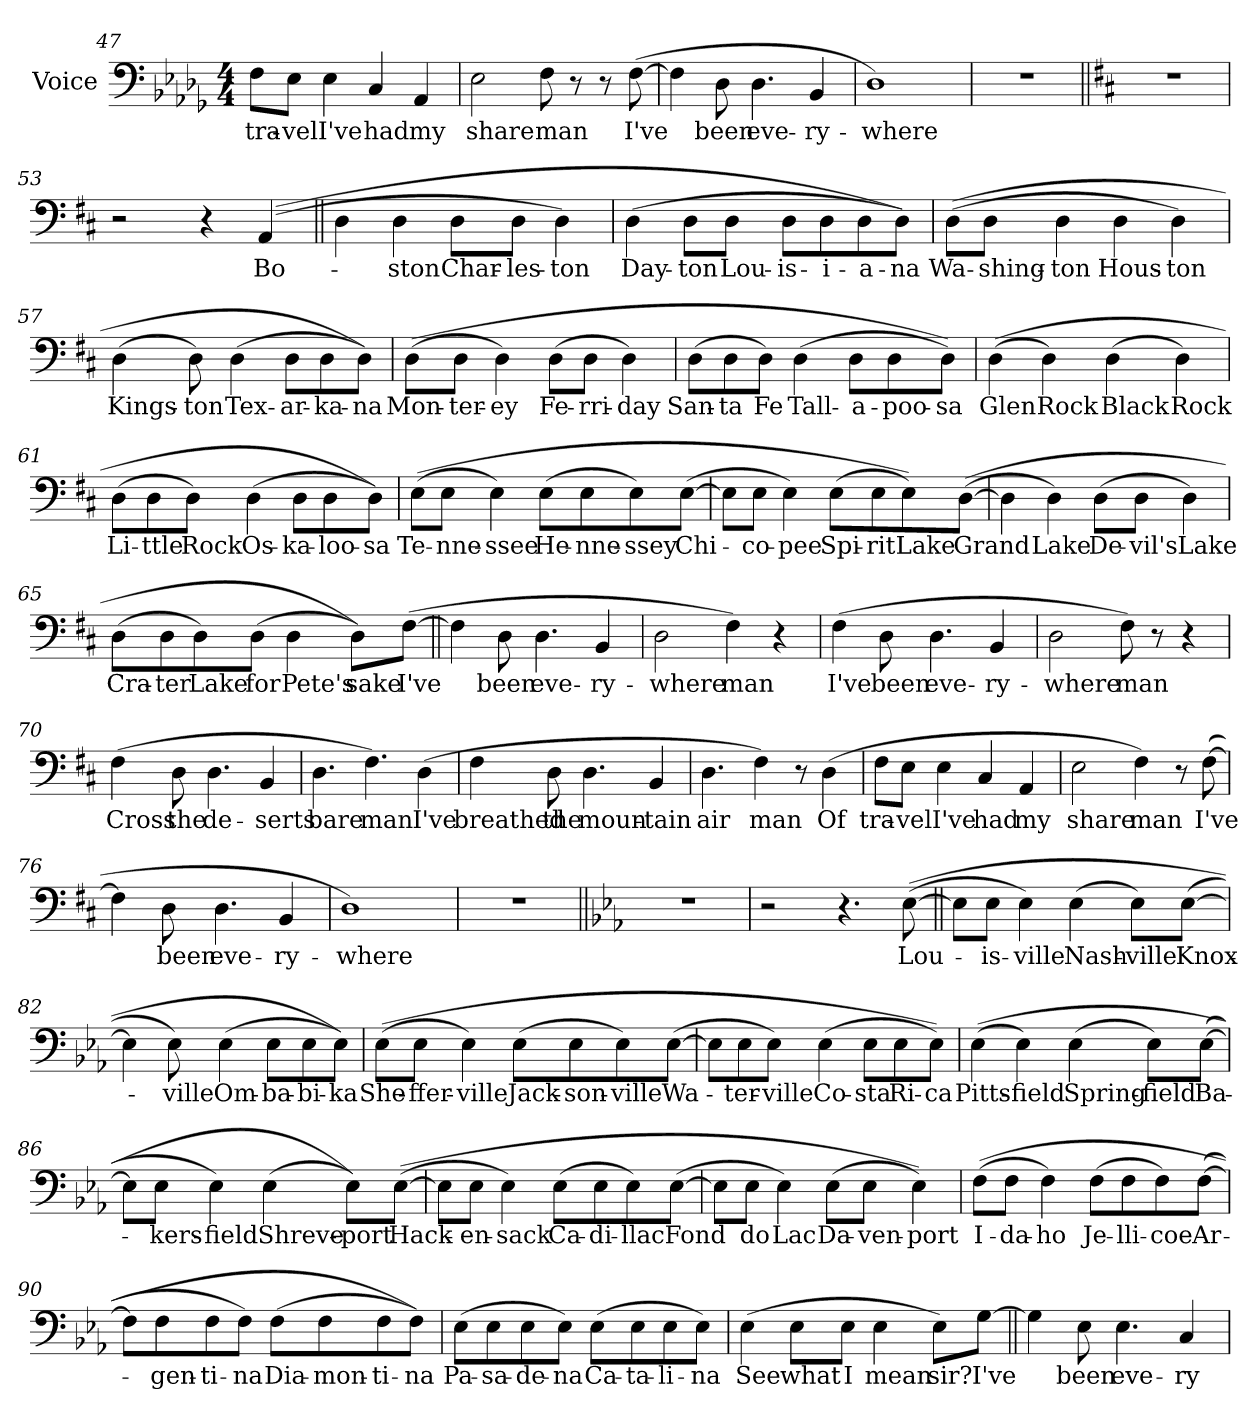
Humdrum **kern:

**kern	**text
*part1	*part1
*staff1	*staff1
*I"Voice	*
*I'Voice	*
*clefF4	*
*k[b-e-a-d-g-]	*
*D-:	*
*M4/4	*
=47	=47
!	!LO:LY:b
8F\L	tra-
!	!LO:LY:b
8E-\J	-vel
!	!LO:LY:b
4E-\	I've
!	!LO:LY:b
4C/	had
!	!LO:LY:b
4AA-/	my
=48	=48
!	!LO:LY:b
2E-\	share
!	!LO:LY:b
8F\	man
8r	.
8r	.
!	!LO:LY:b
(>[8F\	I've
=49	=49
4F\]	.
!	!LO:LY:b
8D-\	been
!	!LO:LY:b
4.D-\	eve-
!	!LO:LY:b
4BB-/	-ry-
=50	=50
!	!LO:LY:b
1D-)	-where
=51	=51
1r	.
=52||	=52||
*k[f#c#]	*
*D:	*
1r	.
=53	=53
2r	.
4r	.
!	!LO:LY:b
(<(>4AA/	Bo-
=54||	=54||
4D\	.
!	!LO:LY:b
4D\	-ston
!	!LO:LY:b
8D\L	Char-
!	!LO:LY:b
8D\J	-les-
!	!LO:LY:b
4D\)	-ton
=55	=55
!	!LO:LY:b
(>4D\	Day-
!	!LO:LY:b
8D\L	-ton
!	!LO:LY:b
8D\J	Lou-
!	!LO:LY:b
8D\L	-is-
!	!LO:LY:b
8D\	-i-
!	!LO:LY:b
8D\	-a-
!	!LO:LY:b
8D\J))	-na
=56	=56
!	!LO:LY:b
(>(>8D\L	Wa-
!	!LO:LY:b
8D\J	-shing-
!	!LO:LY:b
4D\	-ton
!	!LO:LY:b
4D\	Hous-
!	!LO:LY:b
4D\)	-ton
=57	=57
!	!LO:LY:b
(>4D\	Kings-
!	!LO:LY:b
8D\)	-ton
!	!LO:LY:b
(>4D\	Tex-
!	!LO:LY:b
8D\L	-ar-
!	!LO:LY:b
8D\	-ka-
!	!LO:LY:b
8D\J))	-na
=58	=58
!	!LO:LY:b
(>(>8D\L	Mon-
!	!LO:LY:b
8D\J	-ter-
!	!LO:LY:b
4D\)	-ey
!	!LO:LY:b
(>8D\L	Fe-
!	!LO:LY:b
8D\J	-rri-
!	!LO:LY:b
4D\)	-day
=59	=59
!	!LO:LY:b
(>8D\L	San-
!	!LO:LY:b
8D\	-ta
!	!LO:LY:b
8D\J)	Fe
!	!LO:LY:b
(>4D\	Tall-
!	!LO:LY:b
8D\L	-a-
!	!LO:LY:b
8D\	-poo-
!	!LO:LY:b
8D\J))	-sa
=60	=60
!	!LO:LY:b
(>(>4D\	Glen
!	!LO:LY:b
4D\)	Rock
!	!LO:LY:b
(>4D\	Black
!	!LO:LY:b
4D\)	Rock
=61	=61
!	!LO:LY:b
(>8D\L	Li-
!	!LO:LY:b
8D\	-ttle
!	!LO:LY:b
8D\J)	Rock
!	!LO:LY:b
(>4D\	Os-
!	!LO:LY:b
8D\L	-ka-
!	!LO:LY:b
8D\	-loo-
!	!LO:LY:b
8D\J))	-sa
=62	=62
!	!LO:LY:b
(>(>8E\L	Te-
!	!LO:LY:b
8E\J	-nne-
!	!LO:LY:b
4E\)	-ssee
!	!LO:LY:b
(>8E\L	He-
!	!LO:LY:b
8E\	-nne-
!	!LO:LY:b
8E\)	-ssey
!	!LO:LY:b
(>[8E\J	Chi-
=63	=63
8E\L]	.
!	!LO:LY:b
8E\J	-co-
!	!LO:LY:b
4E\)	-pee
!	!LO:LY:b
(>8E\L	Spi-
!	!LO:LY:b
8E\	-rit
!	!LO:LY:b
8E\))	Lake
!	!LO:LY:b
(>(>[8D\J	Grand
=64	=64
4D\]	.
!	!LO:LY:b
4D\)	Lake
!	!LO:LY:b
(>8D\L	De-
!	!LO:LY:b
8D\J	-vil's
!	!LO:LY:b
4D\)	Lake
=65	=65
!	!LO:LY:b
(>8D\L	Cra-
!	!LO:LY:b
8D\	-ter
!	!LO:LY:b
8D\)	Lake
!	!LO:LY:b
(>8D\J	for
!	!LO:LY:b
4D\	Pete's
!	!LO:LY:b
8D\L))	sake
!	!LO:LY:b
(>[8F#\J	I've
=66||	=66||
4F#\]	.
!	!LO:LY:b
8D\	been
!	!LO:LY:b
4.D\	eve-
!	!LO:LY:b
4BB/	-ry-
=67	=67
!	!LO:LY:b
2D\	-where
!	!LO:LY:b
4F#\)	man
4r	.
=68	=68
!	!LO:LY:b
(>4F#\	I've
!	!LO:LY:b
8D\	been
!	!LO:LY:b
4.D\	eve-
!	!LO:LY:b
4BB/	-ry-
=69	=69
!	!LO:LY:b
2D\	-where
!	!LO:LY:b
8F#\)	man
8r	.
4r	.
=70	=70
!	!LO:LY:b
(>4F#\	Cross
!	!LO:LY:b
8D\	the
!	!LO:LY:b
4.D\	de-
!	!LO:LY:b
4BB/	-serts
=71	=71
!	!LO:LY:b
4.D\	bare
!	!LO:LY:b
4.F#\)	man
!	!LO:LY:b
(>4D\	I've
=72	=72
!	!LO:LY:b
4F#\	breathed
!	!LO:LY:b
8D\	the
!	!LO:LY:b
4.D\	moun-
!	!LO:LY:b
4BB/	-tain
=73	=73
!	!LO:LY:b
4.D\	air
!	!LO:LY:b
4F#\)	man
8r	.
!	!LO:LY:b
(>4D\	Of
=74	=74
!	!LO:LY:b
8F#\L	tra-
!	!LO:LY:b
8E\J	-vel
!	!LO:LY:b
4E\	I've
!	!LO:LY:b
4C#/	had
!	!LO:LY:b
4AA/	my
=75	=75
!	!LO:LY:b
2E\	share
!	!LO:LY:b
4F#\)	man
8r	.
!	!LO:LY:b
(>[8F#\	I've
=76	=76
4F#\]	.
!	!LO:LY:b
8D\	been
!	!LO:LY:b
4.D\	eve-
!	!LO:LY:b
4BB/	-ry-
=77	=77
!	!LO:LY:b
1D)	-where
=78	=78
1r	.
=79||	=79||
*k[b-e-a-]	*
*E-:	*
1r	.
=80	=80
2r	.
4.r	.
!	!LO:LY:b
(>(>[8E-\	Lou-
=81||	=81||
8E-\L]	.
!	!LO:LY:b
8E-\J	-is-
!	!LO:LY:b
4E-\)	-ville
!	!LO:LY:b
(>4E-\	Nash-
!	!LO:LY:b
8E-\L)	-ville
!	!LO:LY:b
(>[8E-\J	Knox-
=82	=82
4E-\]	.
!	!LO:LY:b
8E-\)	-ville
!	!LO:LY:b
(>4E-\	Om-
!	!LO:LY:b
8E-\L	-ba-
!	!LO:LY:b
8E-\	-bi-
!	!LO:LY:b
8E-\J))	-ka
=83	=83
!	!LO:LY:b
(>(>8E-\L	She-
!	!LO:LY:b
8E-\J	-ffer-
!	!LO:LY:b
4E-\)	-ville
!	!LO:LY:b
(>8E-\L	Jack-
!	!LO:LY:b
8E-\	-son-
!	!LO:LY:b
8E-\)	-ville
!	!LO:LY:b
(>[8E-\J	Wa-
=84	=84
8E-\L]	.
!	!LO:LY:b
8E-\	-ter-
!	!LO:LY:b
8E-\J)	-ville
!	!LO:LY:b
(>4E-\	Co-
!	!LO:LY:b
8E-\L	-sta
!	!LO:LY:b
8E-\	Ri-
!	!LO:LY:b
8E-\J))	-ca
=85	=85
!	!LO:LY:b
(>(>4E-\	Pitts-
!	!LO:LY:b
4E-\)	-field
!	!LO:LY:b
(>4E-\	Spring-
!	!LO:LY:b
8E-\L)	-field
!	!LO:LY:b
(>[8E-\J	Ba-
=86	=86
8E-\L]	.
!	!LO:LY:b
8E-\J	-kers-
!	!LO:LY:b
4E-\)	-field
!	!LO:LY:b
(>4E-\	Shreve-
!	!LO:LY:b
8E-\L))	-port
!	!LO:LY:b
(>(>[8E-\J	Hack-
=87	=87
8E-\L]	.
!	!LO:LY:b
8E-\J	-en-
!	!LO:LY:b
4E-\)	-sack
!	!LO:LY:b
(>8E-\L	Ca-
!	!LO:LY:b
8E-\	-di-
!	!LO:LY:b
8E-\)	-llac
!	!LO:LY:b
(>[8E-\J	Fond
=88	=88
8E-\L]	.
!	!LO:LY:b
8E-\J	do
!	!LO:LY:b
4E-\)	Lac
!	!LO:LY:b
(>8E-\L	Da-
!	!LO:LY:b
8E-\J	-ven-
!	!LO:LY:b
4E-\))	-port
=89	=89
!	!LO:LY:b
(>(>8F\L	I-
!	!LO:LY:b
8F\J	-da-
!	!LO:LY:b
4F\)	-ho
!	!LO:LY:b
(>8F\L	Je-
!	!LO:LY:b
8F\	-lli-
!	!LO:LY:b
8F\)	-coe
!	!LO:LY:b
(>[8F\J	Ar-
=90	=90
8F\L]	.
!	!LO:LY:b
8F\	-gen-
!	!LO:LY:b
8F\	-ti-
!	!LO:LY:b
8F\J)	-na
!	!LO:LY:b
(>8F\L	Dia-
!	!LO:LY:b
8F\	-mon-
!	!LO:LY:b
8F\	-ti-
!	!LO:LY:b
8F\J))	-na
=91	=91
!	!LO:LY:b
(>8E-\L	Pa-
!	!LO:LY:b
8E-\	-sa-
!	!LO:LY:b
8E-\	-de-
!	!LO:LY:b
8E-\J)	-na
!	!LO:LY:b
(>8E-\L	Ca-
!	!LO:LY:b
8E-\	-ta-
!	!LO:LY:b
8E-\	-li-
!	!LO:LY:b
8E-\J)	-na
=92	=92
!	!LO:LY:b
(>4E-\	See
!	!LO:LY:b
8E-\L	what
!	!LO:LY:b
8E-\J	I
!	!LO:LY:b
4E-\	mean
!	!LO:LY:b
8E-\L)	sir?
!	!LO:LY:b
[8G\J	I've
=93||	=93||
4G\]	.
!	!LO:LY:b
8E-\	been
!	!LO:LY:b
4.E-\	eve-
!	!LO:LY:b
4C/	-ry-
=	=
*-	*-
